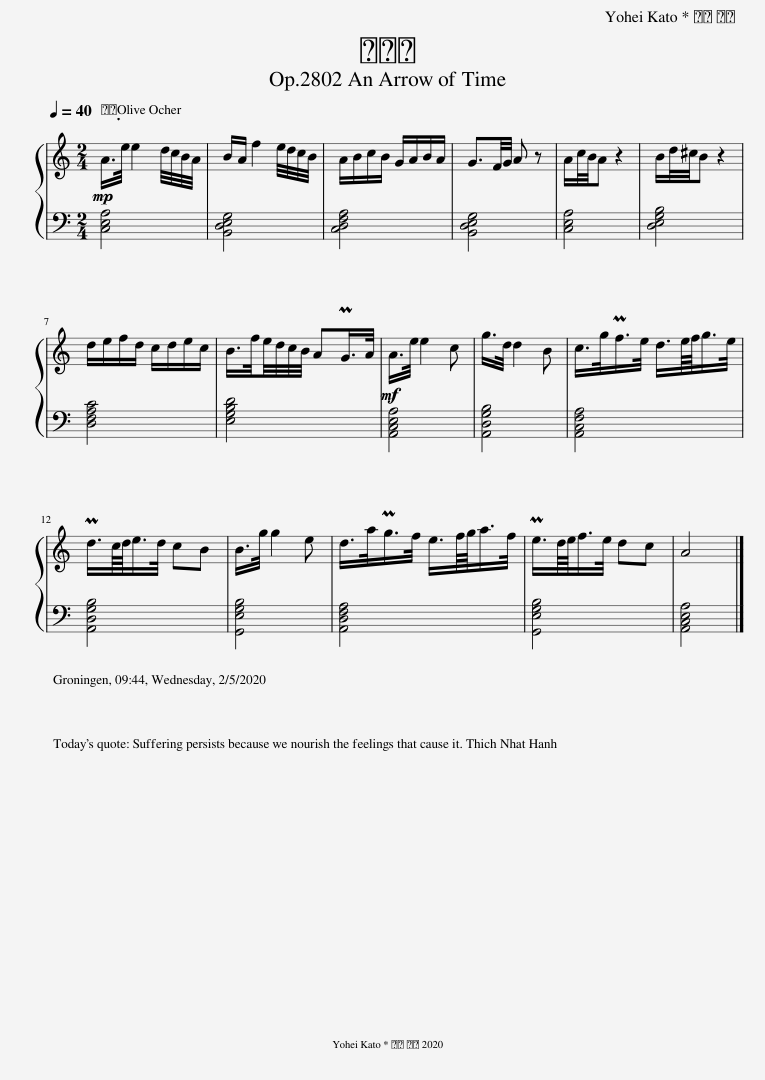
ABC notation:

X:1
%%score { 1 | 2 }
L:1/8
Q:1/4=40
M:2/4
I:linebreak $
K:C
V:1 treble
V:2 bass
V:1
!mp! A/>e/ e2 d/4c/4B/4A/4 | B/A/ f2 e/4d/4c/4B/4 | A/B/c/B/ G/A/B/A/ | G3/2F/4G/4 A z | A/c/4B/4A z2 | %5
 B/d/4^c/4B z2 |$ d/e/f/d/ c/d/e/c/ | B/>f/e/4d/4c/4B/4 APG/>A/ |!mf! A/>e/ e2 c | g/>d/ d2 B | %10
 c/>g/Pf/>e/ d3/4e/8f/8g/>e/ |$ Pd3/4c/8d/8e/>d/ cB | B/>g/ g2 e | d/>a/Pg/>f/ e3/4f/8g/8a/>f/ | Pe3/4d/8e/8f/>e/ dc | %15
 A4 |] %16
V:2
 [C,E,A,]4 | [B,,D,E,G,]4 | [C,D,F,A,]4 | [B,,D,E,G,]4 | [C,E,A,]4 | %5
 [D,E,G,B,]4 |$ [D,F,A,C]4 | [E,G,B,D]4 | [A,,C,E,A,]4 | [A,,D,G,B,]4 | %10
 [A,,C,F,A,]4 |$ [A,,D,G,B,]4 | [G,,E,G,B,]4 | [A,,D,F,A,]4 | [G,,E,G,B,]4 | %15
 [A,,C,E,A,]4 |] %16
